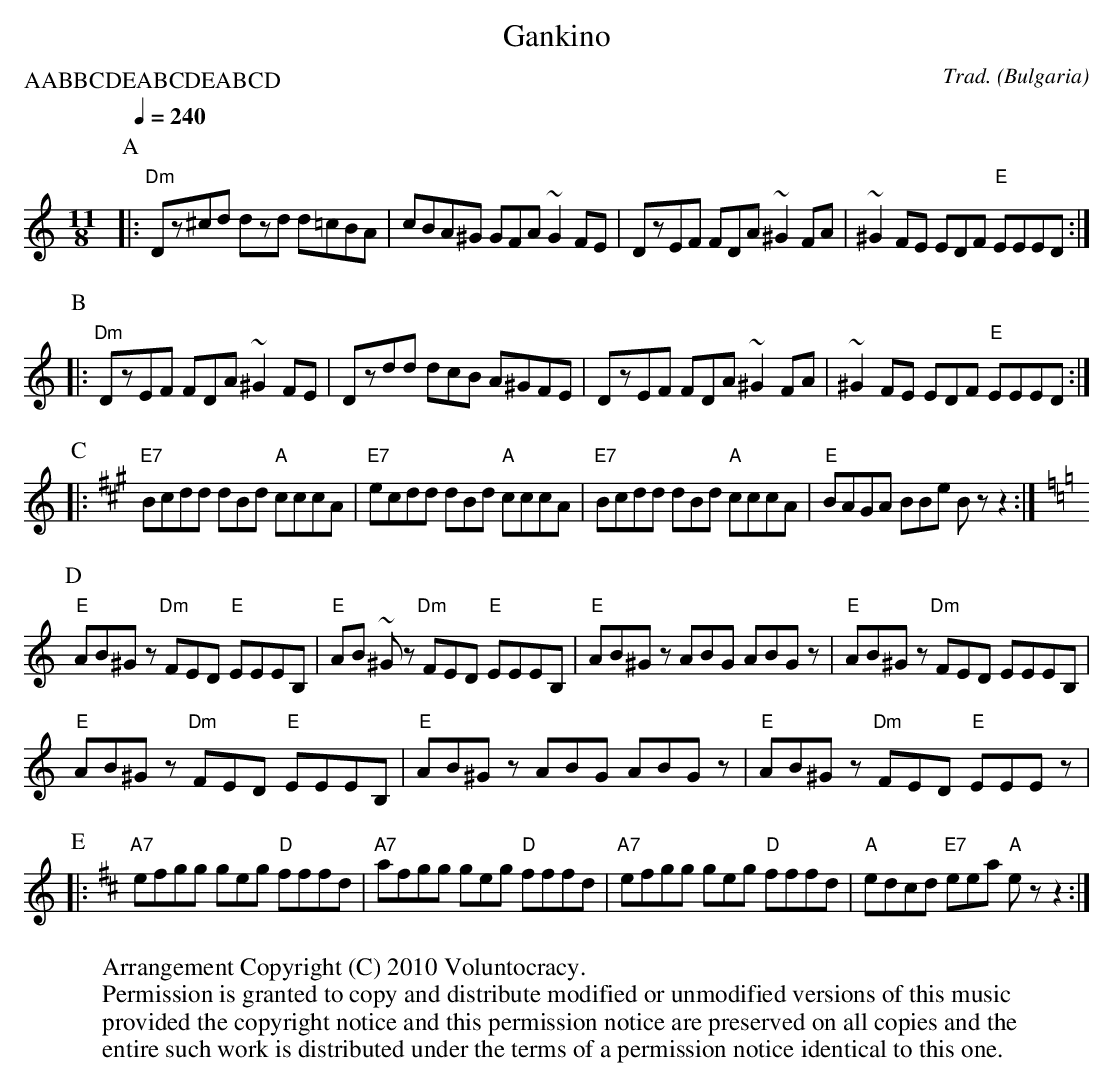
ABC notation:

X:1
T:Gankino
O:Bulgaria
C:Trad.
P:AABBCDEABCDEABCD
Q:1/4=240
M:11/8
L:1/8
K:Ddor
P:A
|:"Dm"Dz^cd dzd d=cBA |cBA^G GFA ~G2FE| DzEF FDA ~^G2FA | ~^G2FE EDF "E"EEED :|
P:B
|:"Dm"DzEF FDA ~^G2FE| Dzdd dcB A^GFE| DzEF FDA ~^G2FA | ~^G2FE EDF "E"EEED :|
P:C
K: A
|: "E7"Bcdd dBd "A"cccA | "E7"ecdd dBd "A"cccA \
|  "E7"Bcdd dBd "A"cccA | "E" BAGA BBe Bz z2 :|
P:D
K: Ddor
"E"AB^Gz "Dm"FED "E"EEEB, | "E"AB ~^Gz "Dm"FED "E"EEEB,| \
"E"AB^Gz ABG ABGz | "E"AB^Gz "Dm"FED EEEB, |
"E"AB^Gz "Dm"FED "E"EEEB, | "E"AB^Gz ABG ABGz | "E"AB^Gz "Dm"FED "E"EEEz |
P:E
K: D
|: "A7"efgg geg "D"fffd | "A7"afgg geg "D"fffd \
| "A7"efgg geg "D"fffd | "A"edcd "E7"eea "A"ezz2 :|
W:Arrangement Copyright (C) 2010 Voluntocracy.
W:Permission is granted to copy and distribute modified or unmodified versions of this music
W:provided the copyright notice and this permission notice are preserved on all copies and the
W:entire such work is distributed under the terms of a permission notice identical to this one.
